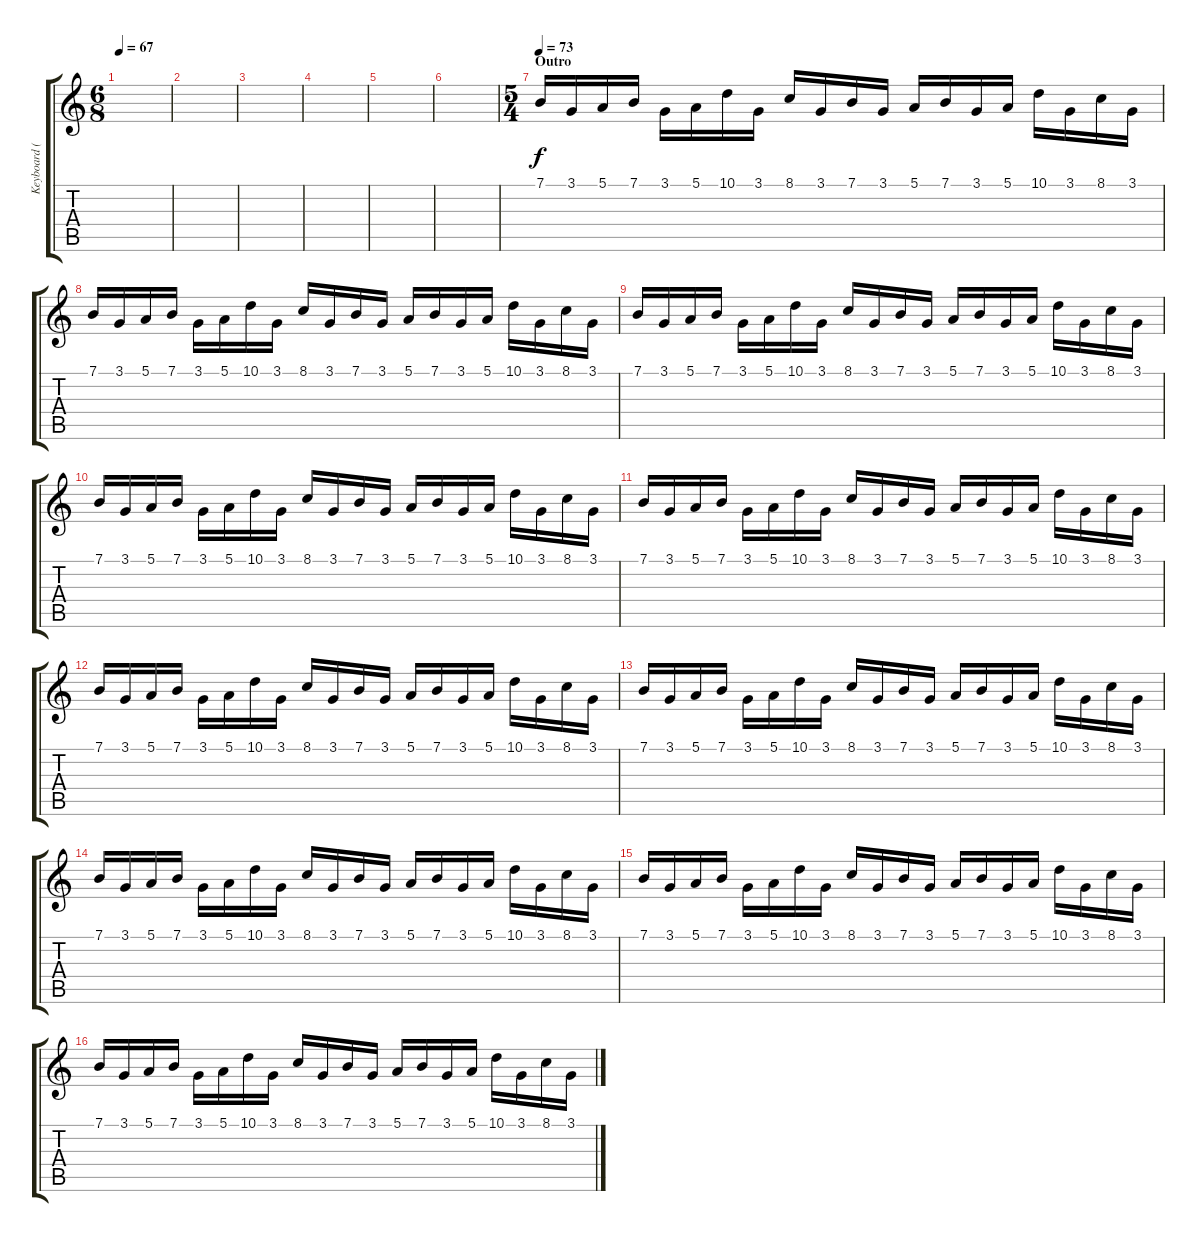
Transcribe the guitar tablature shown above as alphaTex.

\track ("Keyboard (Mark Kelly)" "Keyboard (") {instrument synthstrings1}
\staff {score tabs}
\tuning (E4 B3 G3 D3 A2 E2) {hide}
\ts (6 8)
\tempo 67
\clef g2
\ks c
|
|
|
|
|
|
\ts (5 4)
\section ("" "Outro")
\tempo 73
7.1.16{volume 11 instrument pad1newage} 3.1.16 5.1.16 7.1.16 3.1.16 5.1.16 10.1.16 3.1.16 8.1.16 3.1.16 7.1.16 3.1.16 5.1.16 7.1.16 3.1.16 5.1.16 10.1.16 3.1.16 8.1.16 3.1.16 |
7.1.16 3.1.16 5.1.16 7.1.16 3.1.16 5.1.16 10.1.16 3.1.16 8.1.16 3.1.16 7.1.16 3.1.16 5.1.16 7.1.16 3.1.16 5.1.16 10.1.16 3.1.16 8.1.16 3.1.16 |
7.1.16 3.1.16 5.1.16 7.1.16 3.1.16 5.1.16 10.1.16 3.1.16 8.1.16 3.1.16 7.1.16 3.1.16 5.1.16 7.1.16 3.1.16 5.1.16 10.1.16 3.1.16 8.1.16 3.1.16 |
7.1.16 3.1.16 5.1.16 7.1.16 3.1.16 5.1.16 10.1.16 3.1.16 8.1.16 3.1.16 7.1.16 3.1.16 5.1.16 7.1.16 3.1.16 5.1.16 10.1.16 3.1.16 8.1.16 3.1.16 |
7.1.16 3.1.16 5.1.16 7.1.16 3.1.16 5.1.16 10.1.16 3.1.16 8.1.16 3.1.16 7.1.16 3.1.16 5.1.16 7.1.16 3.1.16 5.1.16 10.1.16 3.1.16 8.1.16 3.1.16 |
7.1.16 3.1.16 5.1.16 7.1.16 3.1.16 5.1.16 10.1.16 3.1.16 8.1.16 3.1.16 7.1.16 3.1.16 5.1.16 7.1.16 3.1.16 5.1.16 10.1.16 3.1.16 8.1.16 3.1.16 |
7.1.16 3.1.16 5.1.16 7.1.16 3.1.16 5.1.16 10.1.16 3.1.16 8.1.16 3.1.16 7.1.16 3.1.16 5.1.16 7.1.16 3.1.16 5.1.16 10.1.16 3.1.16 8.1.16 3.1.16 |
7.1.16 3.1.16 5.1.16 7.1.16 3.1.16 5.1.16 10.1.16 3.1.16 8.1.16 3.1.16 7.1.16 3.1.16 5.1.16 7.1.16 3.1.16 5.1.16 10.1.16 3.1.16 8.1.16 3.1.16 |
7.1.16 3.1.16 5.1.16 7.1.16 3.1.16 5.1.16 10.1.16 3.1.16 8.1.16 3.1.16 7.1.16 3.1.16 5.1.16 7.1.16 3.1.16 5.1.16 10.1.16 3.1.16 8.1.16 3.1.16 |
7.1.16 3.1.16 5.1.16 7.1.16 3.1.16 5.1.16 10.1.16 3.1.16 8.1.16 3.1.16 7.1.16 3.1.16 5.1.16 7.1.16 3.1.16 5.1.16 10.1.16 3.1.16 8.1.16 3.1.16
